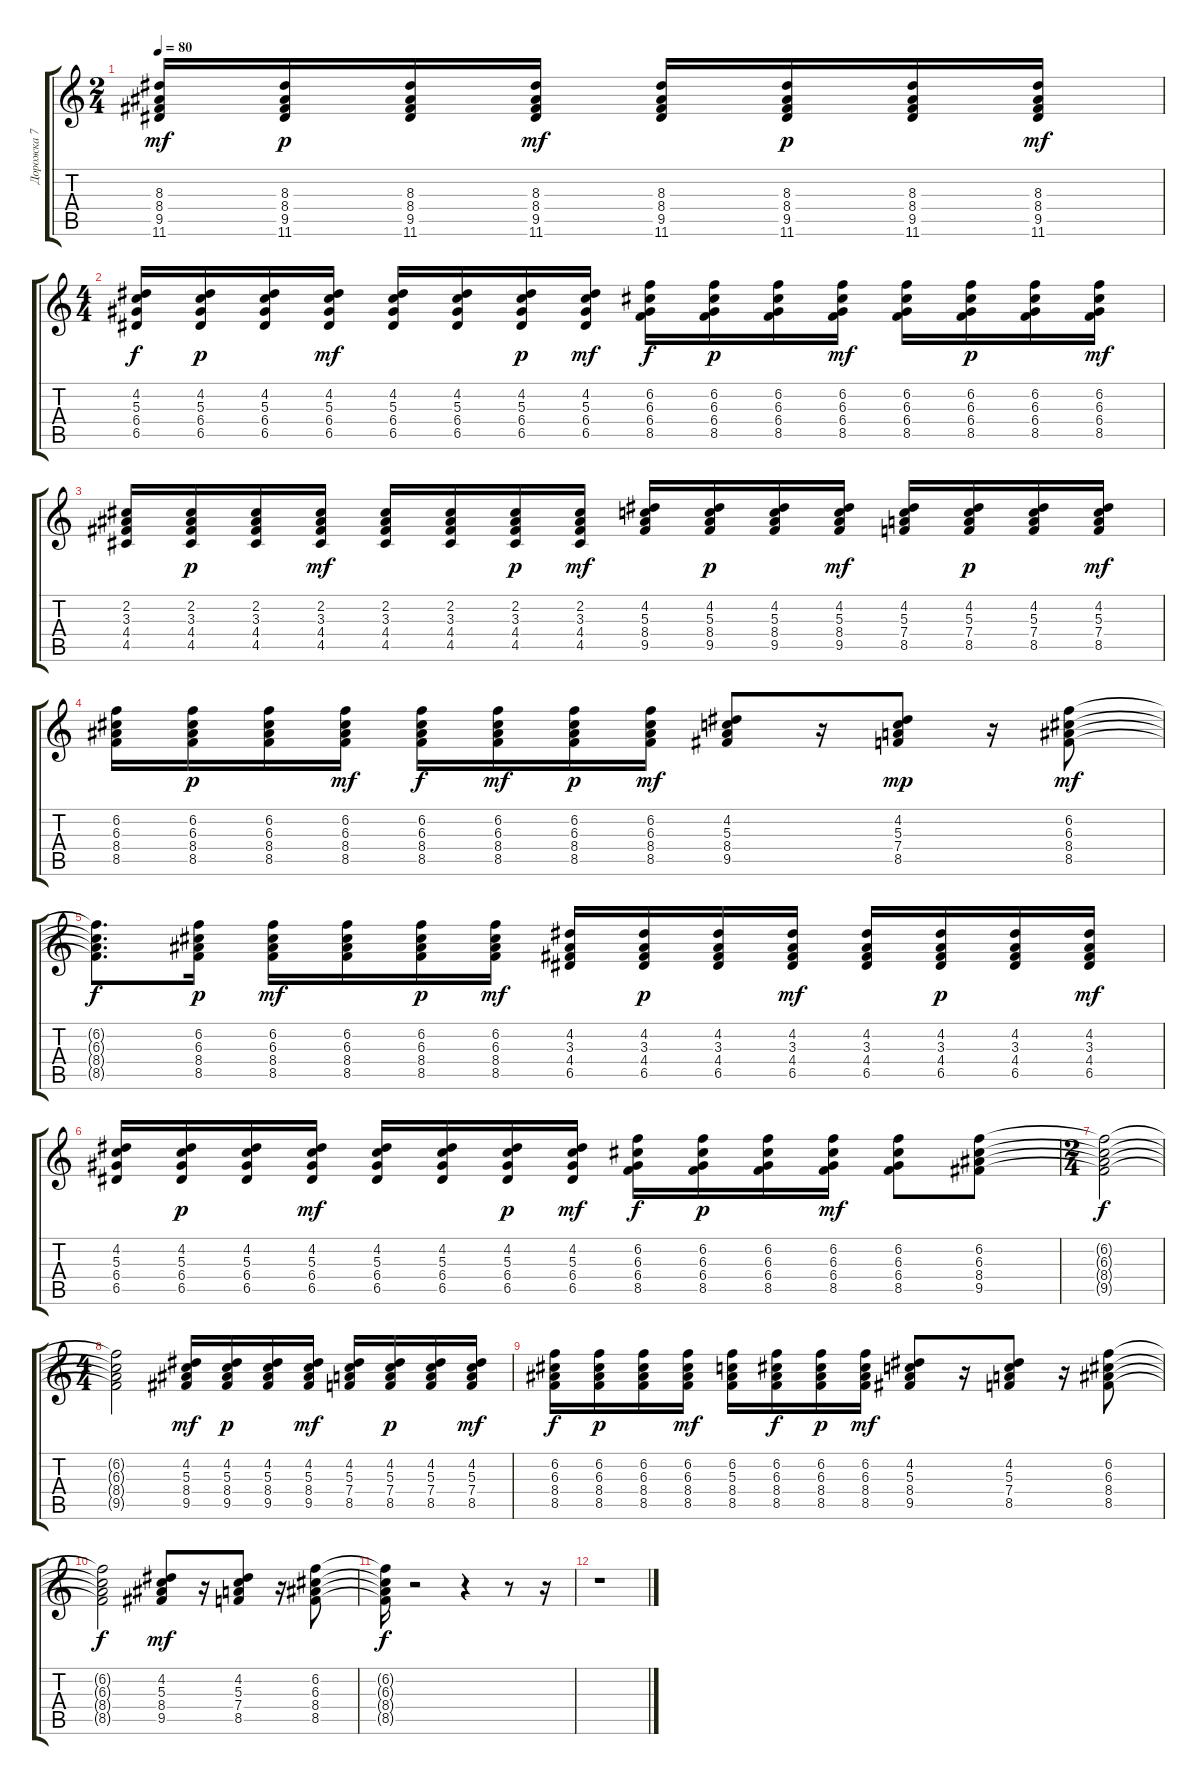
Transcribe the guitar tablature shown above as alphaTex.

\track ("Дорожка 7" "Дорожка 7") {instrument acousticguitarnylon}
\staff {score tabs}
\tuning (E4 B3 G3 D3 A2 E2) {hide}
\ts (2 4)
\tempo 80
\clef g2
\ks c
(8.3 8.4 9.5 11.6).16{dy mf} (8.3 8.4 9.5 11.6).16{dy p} (8.3 8.4 9.5 11.6).16 (8.3 8.4 9.5 11.6).16{dy mf} (8.3 8.4 9.5 11.6).16 (8.3 8.4 9.5 11.6).16{dy p} (8.3 8.4 9.5 11.6).16 (8.3 8.4 9.5 11.6).16{dy mf} |
\ts (4 4)
(4.2 5.3 6.4 6.5).16{dy f} (4.2 5.3 6.4 6.5).16{dy p} (4.2 5.3 6.4 6.5).16 (4.2 5.3 6.4 6.5).16{dy mf} (4.2 5.3 6.4 6.5).16 (4.2 5.3 6.4 6.5).16 (4.2 5.3 6.4 6.5).16{dy p} (4.2 5.3 6.4 6.5).16{dy mf} (6.2 6.3 6.4 8.5).16{dy f} (6.2 6.3 6.4 8.5).16{dy p} (6.2 6.3 6.4 8.5).16 (6.2 6.3 6.4 8.5).16{dy mf} (6.2 6.3 6.4 8.5).16 (6.2 6.3 6.4 8.5).16{dy p} (6.2 6.3 6.4 8.5).16 (6.2 6.3 6.4 8.5).16{dy mf} |
(2.2 3.3 4.4 4.5).16 (2.2 3.3 4.4 4.5).16{dy p} (2.2 3.3 4.4 4.5).16 (2.2 3.3 4.4 4.5).16{dy mf} (2.2 3.3 4.4 4.5).16 (2.2 3.3 4.4 4.5).16 (2.2 3.3 4.4 4.5).16{dy p} (2.2 3.3 4.4 4.5).16{dy mf} (4.2 5.3 8.4 9.5).16 (4.2 5.3 8.4 9.5).16{dy p} (4.2 5.3 8.4 9.5).16 (4.2 5.3 8.4 9.5).16{dy mf} (4.2 5.3 7.4 8.5).16 (4.2 5.3 7.4 8.5).16{dy p} (4.2 5.3 7.4 8.5).16 (4.2 5.3 7.4 8.5).16{dy mf} |
(6.2 6.3 8.4 8.5).16 (6.2 6.3 8.4 8.5).16{dy p} (6.2 6.3 8.4 8.5).16 (6.2 6.3 8.4 8.5).16{dy mf} (6.2 6.3 8.4 8.5).16{dy f} (6.2 6.3 8.4 8.5).16{dy mf} (6.2 6.3 8.4 8.5).16{dy p} (6.2 6.3 8.4 8.5).16{dy mf} (4.2 5.3 8.4 9.5).8 r.16 (4.2 5.3 7.4 8.5).8{dy mp} r.16 (6.2 6.3 8.4 8.5).8{dy mf} |
(6.2{t} 6.3{t} 8.4{t} 8.5{t}).8{d dy f} (6.2 6.3 8.4 8.5).16{dy p} (6.2 6.3 8.4 8.5).16{dy mf} (6.2 6.3 8.4 8.5).16 (6.2 6.3 8.4 8.5).16{dy p} (6.2 6.3 8.4 8.5).16{dy mf} (4.2 3.3 4.4 6.5).16 (4.2 3.3 4.4 6.5).16{dy p} (4.2 3.3 4.4 6.5).16 (4.2 3.3 4.4 6.5).16{dy mf} (4.2 3.3 4.4 6.5).16 (4.2 3.3 4.4 6.5).16{dy p} (4.2 3.3 4.4 6.5).16 (4.2 3.3 4.4 6.5).16{dy mf} |
(4.2 5.3 6.4 6.5).16 (4.2 5.3 6.4 6.5).16{dy p} (4.2 5.3 6.4 6.5).16 (4.2 5.3 6.4 6.5).16{dy mf} (4.2 5.3 6.4 6.5).16 (4.2 5.3 6.4 6.5).16 (4.2 5.3 6.4 6.5).16{dy p} (4.2 5.3 6.4 6.5).16{dy mf} (6.2 6.3 6.4 8.5).16{dy f} (6.2 6.3 6.4 8.5).16{dy p} (6.2 6.3 6.4 8.5).16 (6.2 6.3 6.4 8.5).16{dy mf} (6.2 6.3 6.4 8.5).8 (6.2 6.3 8.4 9.5).8 |
\ts (2 4)
(6.2{t} 6.3{t} 8.4{t} 9.5{t}).2{dy f} |
\ts (4 4)
(6.2{t} 6.3{t} 8.4{t} 9.5{t}).2 (4.2 5.3 8.4 9.5).16{dy mf} (4.2 5.3 8.4 9.5).16{dy p} (4.2 5.3 8.4 9.5).16 (4.2 5.3 8.4 9.5).16{dy mf} (4.2 5.3 7.4 8.5).16 (4.2 5.3 7.4 8.5).16{dy p} (4.2 5.3 7.4 8.5).16 (4.2 5.3 7.4 8.5).16{dy mf} |
(6.2 6.3 8.4 8.5).16{dy f} (6.2 6.3 8.4 8.5).16{dy p} (6.2 6.3 8.4 8.5).16 (6.2 6.3 8.4 8.5).16{dy mf} (6.2 5.3 8.4 8.5).16 (6.2 6.3 8.4 8.5).16{dy f} (6.2 6.3 8.4 8.5).16{dy p} (6.2 6.3 8.4 8.5).16{dy mf} (4.2 5.3 8.4 9.5).8 r.16 (4.2 5.3 7.4 8.5).8 r.16 (6.2 6.3 8.4 8.5).8 |
(6.2{t} 6.3{t} 8.4{t} 8.5{t}).2{dy f} (4.2 5.3 8.4 9.5).8{dy mf} r.16 (4.2 5.3 7.4 8.5).8 r.16 (6.2 6.3 8.4 8.5).8 |
(6.2{t} 6.3{t} 8.4{t} 8.5{t}).16{dy f} r.2 r.4 r.8 r.16 |
r.1
